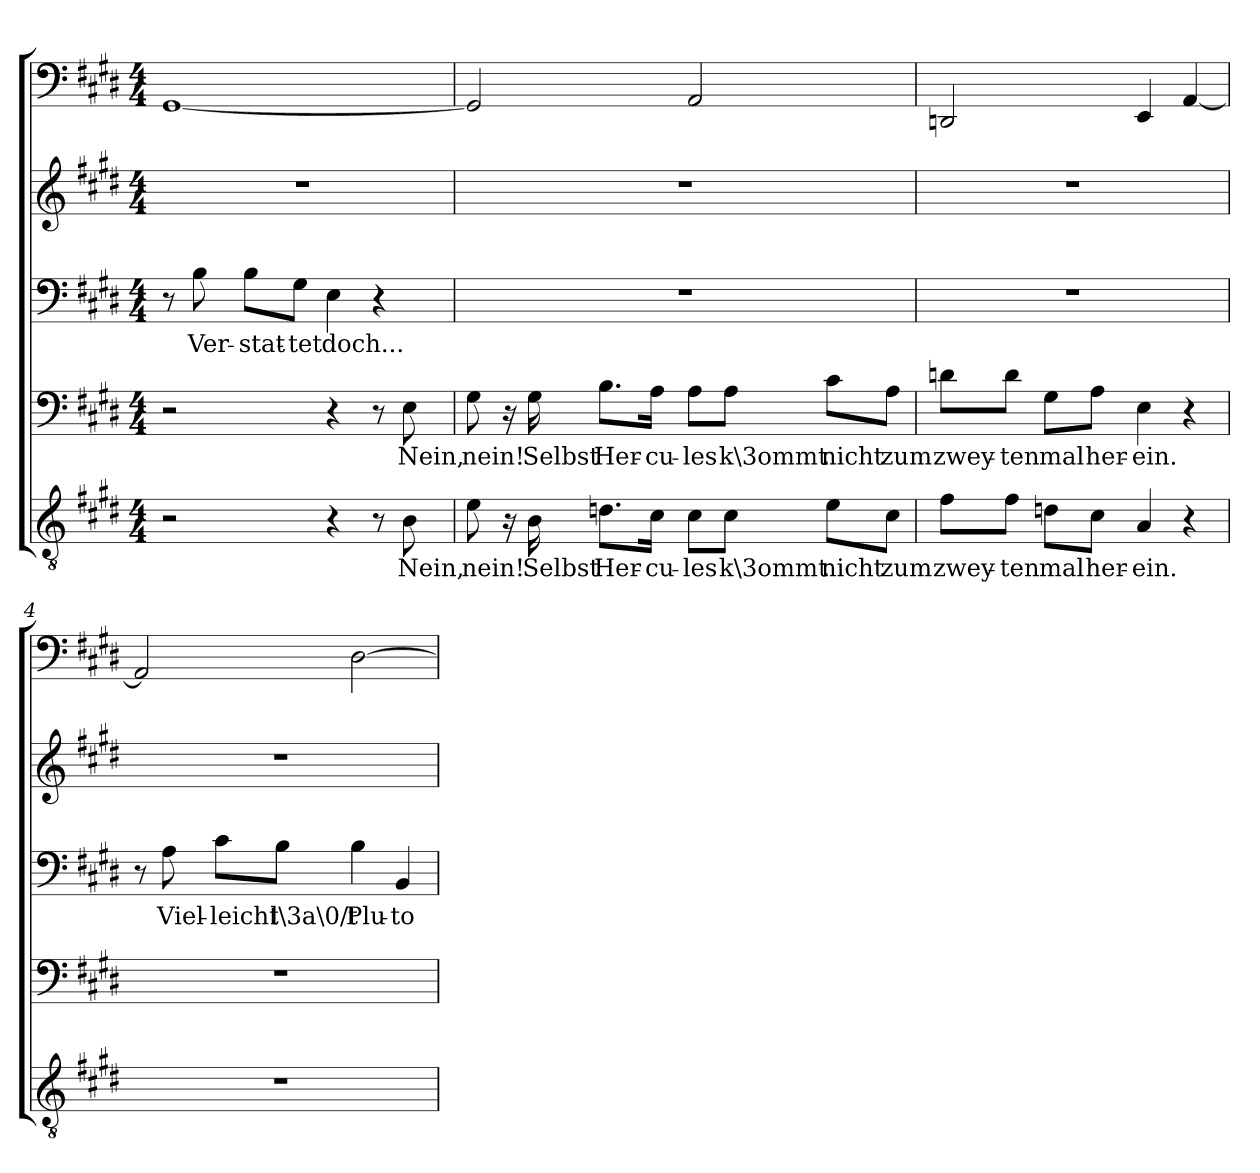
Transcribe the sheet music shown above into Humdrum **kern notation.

**kern	**text	**kern	**text	**kern	**text	**kern	**kern
*part5	*part5	*part4	*part4	*part3	*part3	*part2	*part1
*staff5	*staff5	*staff4	*staff4	*staff3	*staff3	*staff2	*staff1
*clefGv2	*	*clefF4	*	*clefF4	*	*clefG2	*clefF4
*k[f#c#g#d#]	*	*k[f#c#g#d#]	*	*k[f#c#g#d#]	*	*k[f#c#g#d#]	*k[f#c#g#d#]
*E:	*	*E:	*	*E:	*	*E:	*E:
*M4/4	*	*M4/4	*	*M4/4	*	*M4/4	*M4/4
=1	=1	=1	=1	=1	=1	=1	=1
2r	.	2r	.	8r	.	1r	[1GG#/
.	.	.	.	8B\	Ver-	.	.
.	.	.	.	8B\L	-stat-	.	.
.	.	.	.	8G#\J	-tet	.	.
4r	.	4r	.	4E\	doch...	.	.
8r	.	8r	.	4r	.	.	.
8B\	Nein,	8E\	Nein,	.	.	.	.
=2	=2	=2	=2	=2	=2	=2	=2
8e\	nein!	8G#\	nein!	1r	.	1r	2GG#/]
16r	.	16r	.	.	.	.	.
16B\	Selbst	16G#\	Selbst	.	.	.	.
8.dn\L	Her-	8.B\L	Her-	.	.	.	.
16c#\Jk	-cu-	16A\Jk	-cu-	.	.	.	.
8c#\L	-les	8A\L	-les	.	.	.	2AA/
8c#\J	k\3ommt	8A\J	k\3ommt	.	.	.	.
8e\L	nicht	8c#\L	nicht	.	.	.	.
8c#\J	zum	8A\J	zum	.	.	.	.
=3	=3	=3	=3	=3	=3	=3	=3
8f#\L	zwey-	8dn\L	zwey-	1r	.	1r	2DDn/
8f#\J	-ten	8d\J	-ten	.	.	.	.
8dn\L	mal	8G#\L	mal	.	.	.	.
8c#\J	her-	8A\J	her-	.	.	.	.
4A/	-ein.	4E\	-ein.	.	.	.	4EE/
4r	.	4r	.	.	.	.	[4AA/
=4	=4	=4	=4	=4	=4	=4	=4
1r	.	1r	.	8r	.	1r	2AA/]
.	.	.	.	8A\	Viel-	.	.
.	.	.	.	8c#\L	-leicht	.	.
.	.	.	.	8B\J	l\3a\0/t	.	.
.	.	.	.	4B\	Plu-	.	[2D#\
.	.	.	.	4BB/	-to	.	.
=	=	=	=	=	=	=	=
*-	*-	*-	*-	*-	*-	*-	*-
